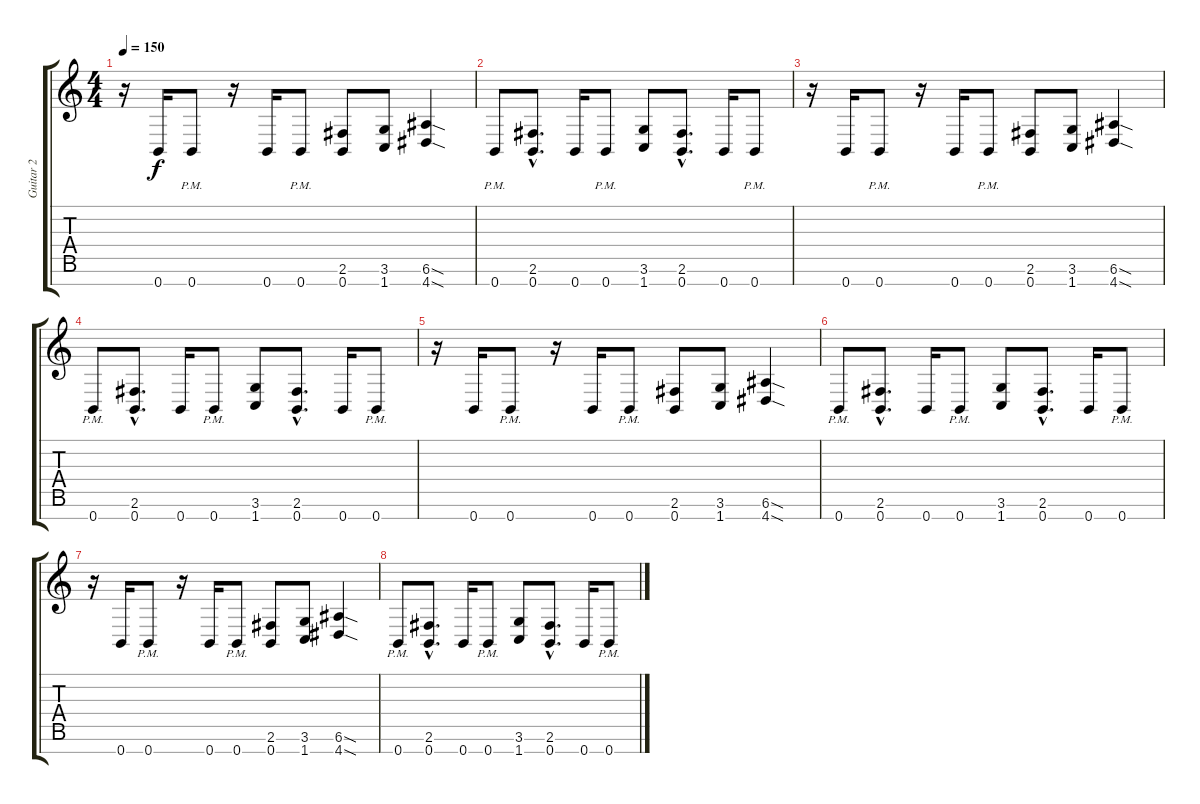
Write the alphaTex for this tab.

\track ("Guitar 2" "Guitar 2") {instrument distortionguitar}
\staff {score tabs}
\tuning (E4 B3 G3 D3 A2 E2 B1) {hide}
\ts (4 4)
\tempo 150
\clef g2
\ks c
r.16{dy f} 0.7.16 0.7{pm}.8 r.16 0.7.16 0.7{pm}.8 (2.6 0.7).8 (3.6 1.7).8 (6.6{sod} 4.7{sod}).4 |
0.7{pm}.8 (2.6{hac} 0.7{hac}).8{d} 0.7.16 0.7{pm}.8 (3.6 1.7).8 (2.6{hac} 0.7{hac}).8{d} 0.7.16 0.7{pm}.8 |
r.16 0.7.16 0.7{pm}.8 r.16 0.7.16 0.7{pm}.8 (2.6 0.7).8 (3.6 1.7).8 (6.6{sod} 4.7{sod}).4 |
0.7{pm}.8 (2.6{hac} 0.7{hac}).8{d} 0.7.16 0.7{pm}.8 (3.6 1.7).8 (2.6{hac} 0.7{hac}).8{d} 0.7.16 0.7{pm}.8 |
r.16 0.7.16 0.7{pm}.8 r.16 0.7.16 0.7{pm}.8 (2.6 0.7).8 (3.6 1.7).8 (6.6{sod} 4.7{sod}).4 |
0.7{pm}.8 (2.6{hac} 0.7{hac}).8{d} 0.7.16 0.7{pm}.8 (3.6 1.7).8 (2.6{hac} 0.7{hac}).8{d} 0.7.16 0.7{pm}.8 |
r.16 0.7.16 0.7{pm}.8 r.16 0.7.16 0.7{pm}.8 (2.6 0.7).8 (3.6 1.7).8 (6.6{sod} 4.7{sod}).4 |
0.7{pm}.8 (2.6{hac} 0.7{hac}).8{d} 0.7.16 0.7{pm}.8 (3.6 1.7).8 (2.6{hac} 0.7{hac}).8{d} 0.7.16 0.7{pm}.8
